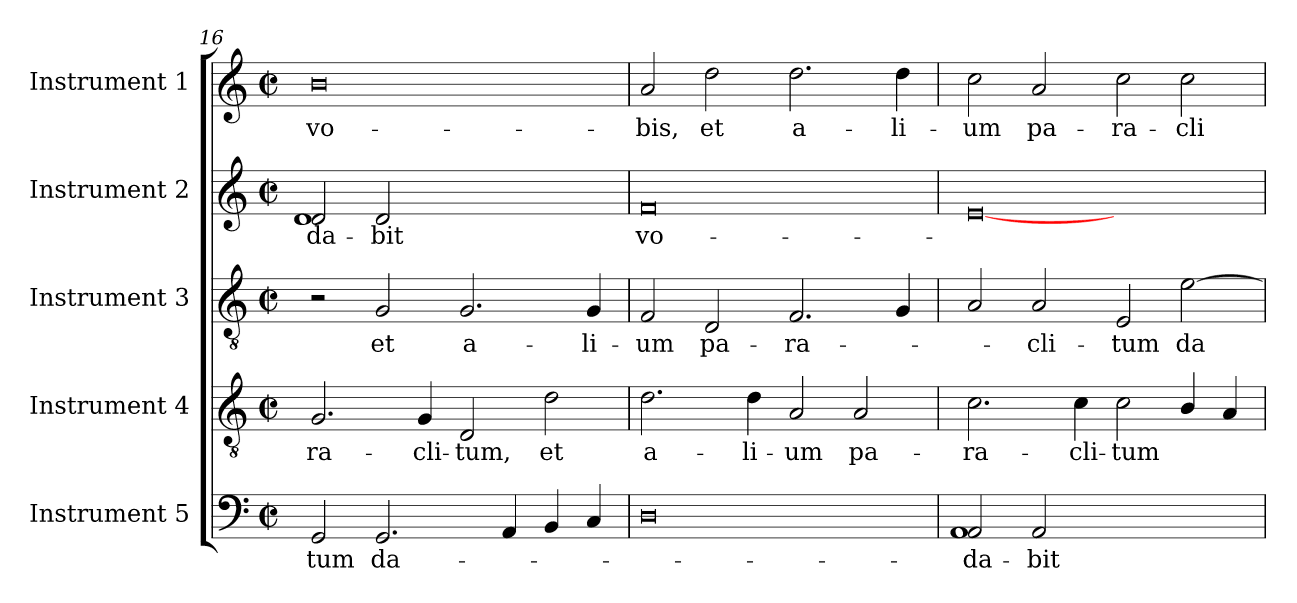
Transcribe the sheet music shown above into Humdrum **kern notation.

**kern	**text	**kern	**text	**kern	**text	**kern	**text	**kern	**text
*part5	*part5	*part4	*part4	*part3	*part3	*part2	*part2	*part1	*part1
*staff5	*staff5	*staff4	*staff4	*staff3	*staff3	*staff2	*staff2	*staff1	*staff1
*I"Instrument 5	*	*I"Instrument 4	*	*I"Instrument 3	*	*I"Instrument 2	*	*I"Instrument 1	*
*clefF4	*	*clefGv2	*	*clefGv2	*	*clefG2	*	*clefG2	*
*M2/2	*	*M2/2	*	*M2/2	*	*M2/2	*	*M2/2	*
*met(c|)	*	*met(c|)	*	*met(c|)	*	*met(c|)	*	*met(c|)	*
=16	=16	=16	=16	=16	=16	=16	=16	=16	=16
!	!LO:LY:b:cj	!	!LO:LY:b:cj	!	!	!	!LO:LY:b:cj	!	!
*	*	*	*	*	*	*^	*	*	*
!	!	!	!	!	!	!	!	!LO:LY:b:cj	!LO:N:vis=0	!LO:LY:b:cj
2GG/	-tum	2.G/	-ra-	2r	.	2d/	1d	da-	1b	vo-
!	!LO:LY:b:cj	!	!	!	!LO:LY:b:cj	!	!	!LO:LY:b:cj	!	!
2.GG/	da-	.	.	2G/	et	2d/	.	-bit	.	.
!	!	!	!LO:LY:b:cj	!	!	!	!	!	!	!
.	.	4G/	-cli-	.	.	.	.	.	.	.
!	!	!	!LO:LY:b:cj	!	!LO:LY:b:cj	!	!	!	!	!
.	.	2D/	-tum,	2.G/	a-	1ryy	1ryy	.	1ryy	.
4AA/	.	.	.	.	.	.	.	.	.	.
!	!	!	!LO:LY:b:cj	!	!	!	!	!	!	!
4BB/	.	2d\	et	.	.	.	.	.	.	.
!	!	!	!	!	!LO:LY:b:cj	!	!	!	!	!
4C/	.	.	.	4G/	-li-	.	.	.	.	.
*	*	*	*	*	*	*v	*v	*	*	*
=17	=17	=17	=17	=17	=17	=17	=17	=17	=17
!	!	!	!LO:LY:b:cj	!	!LO:LY:b:cj	!	!LO:LY:b:cj	!	!LO:LY:b:cj
0D	.	2.d\	a-	2F/	-um	0f	vo-	2a/	-bis,
!	!	!	!	!	!LO:LY:b:cj	!	!	!	!LO:LY:b:cj
.	.	.	.	2D/	pa-	.	.	2dd\	et
!	!	!	!LO:LY:b	!	!	!	!	!	!
.	.	4d\	-li-	.	.	.	.	.	.
!	!	!	!LO:LY:b:cj	!	!LO:LY:b:cj	!	!	!	!LO:LY:b:cj
.	.	2A/	-um	2.F/	-ra-	.	.	2.dd\	a-
!	!	!	!LO:LY:b:cj	!	!	!	!	!	!
.	.	2A/	pa-	.	.	.	.	.	.
!	!	!	!	!	!	!	!	!	!LO:LY:b:cj
.	.	.	.	4G/	.	.	.	4dd\	-li-
=18	=18	=18	=18	=18	=18	=18	=18	=18	=18
!	!LO:LY:b:cj	!	!	!	!	!	!	!	!
*^	*	*	*	*	*	*	*	*	*
!	!	!LO:LY:b:cj	!	!LO:LY:b:cj	!	!	!LO:N:vis=0	!	!	!LO:LY:b:cj
2AA/	1AA	da-	2.c\	-ra-	2A/	.	[>1e	.	2cc\	-um
!	!	!LO:LY:b:cj	!	!	!	!LO:LY:b:cj	!	!	!	!LO:LY:b:cj
2AA/	.	-bit	.	.	2A/	-cli-	.	.	2a/	pa-
!	!	!	!	!LO:LY:b	!	!	!	!	!	!
.	.	.	4c\	-cli-	.	.	.	.	.	.
!	!	!	!	!LO:LY:b:cj	!	!LO:LY:b:cj	!	!	!	!LO:LY:b:cj
1ryy	1ryy	.	2c\	-tum	2E/	-tum	1ryy	.	2cc\	-ra-
!	!	!	!	!	!	!LO:LY:b:cj	!	!	!	!LO:LY:b:cj
.	.	.	4B/	.	[<2e\	da-	.	.	2cc\	-cli-
.	.	.	4A/	.	.	.	.	.	.	.
*v	*v	*	*	*	*	*	*	*	*	*
=	=	=	=	=	=	=	=	=	=
*-	*-	*-	*-	*-	*-	*-	*-	*-	*-
